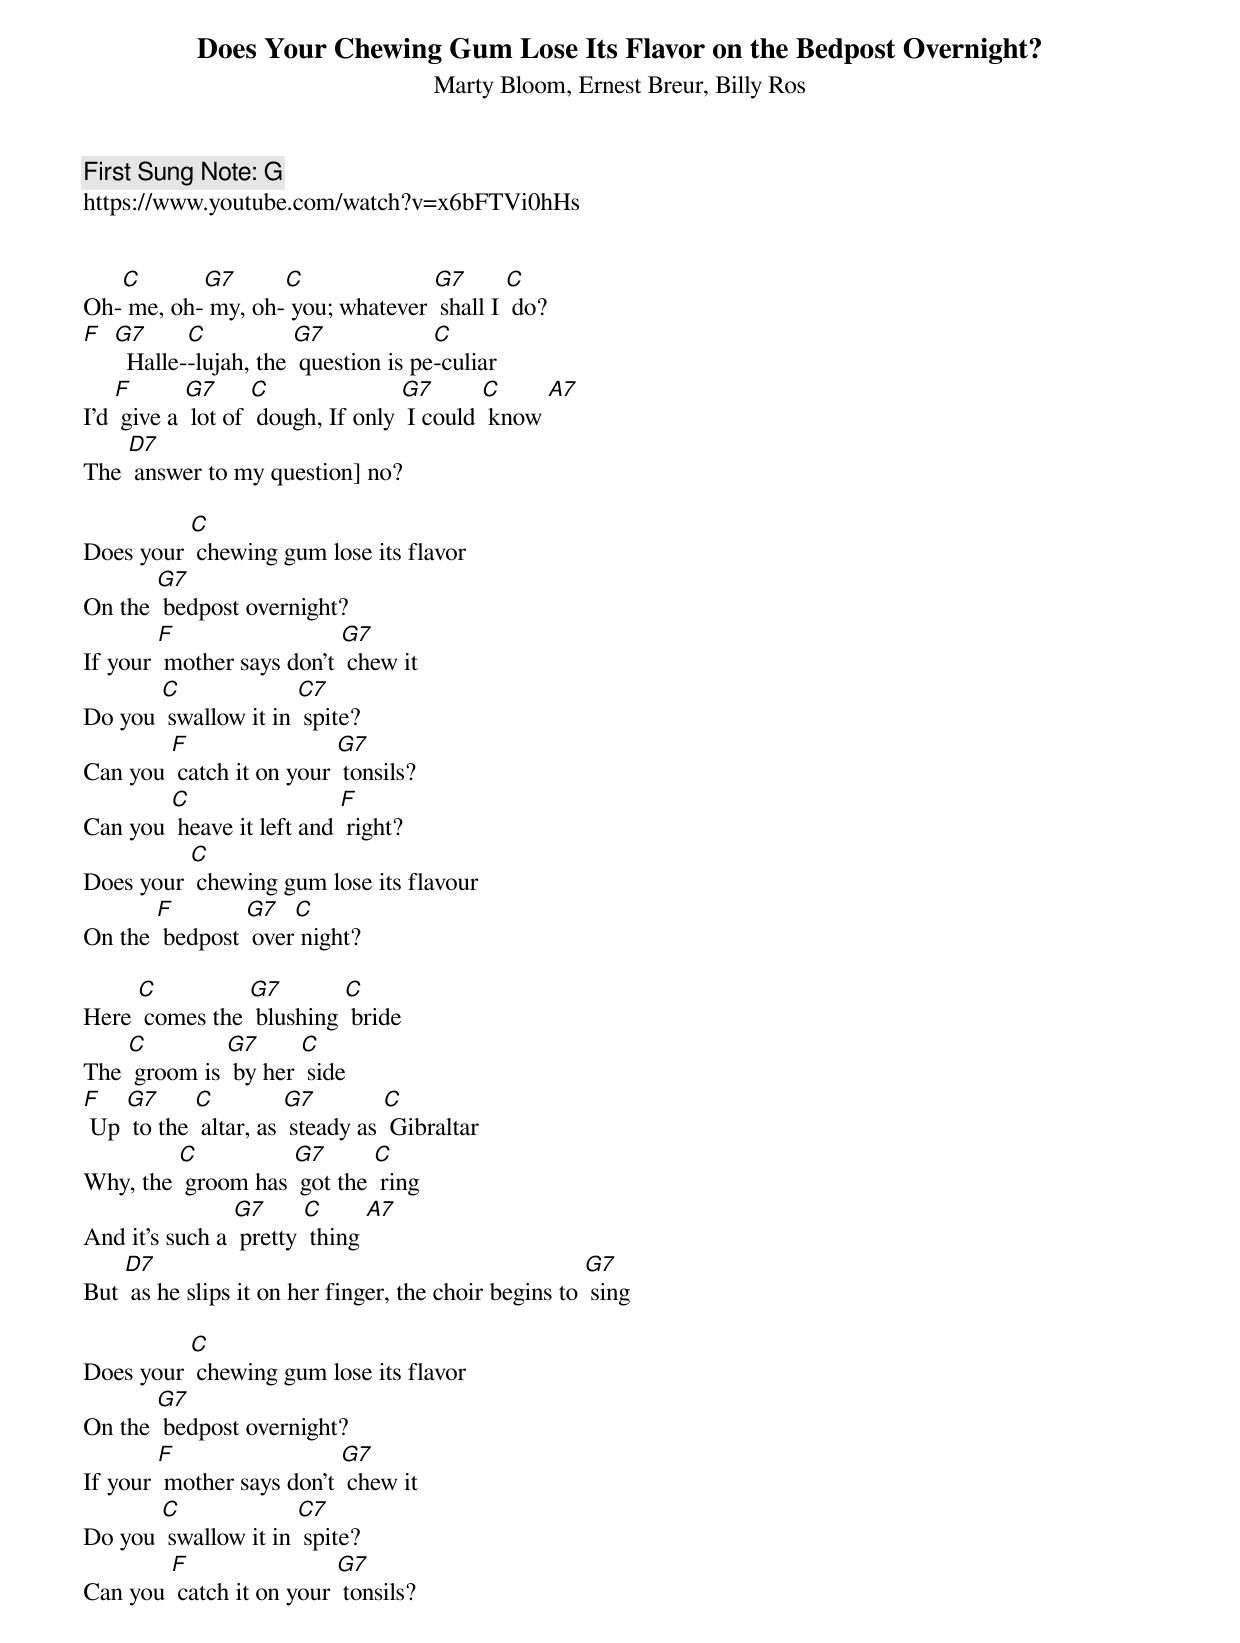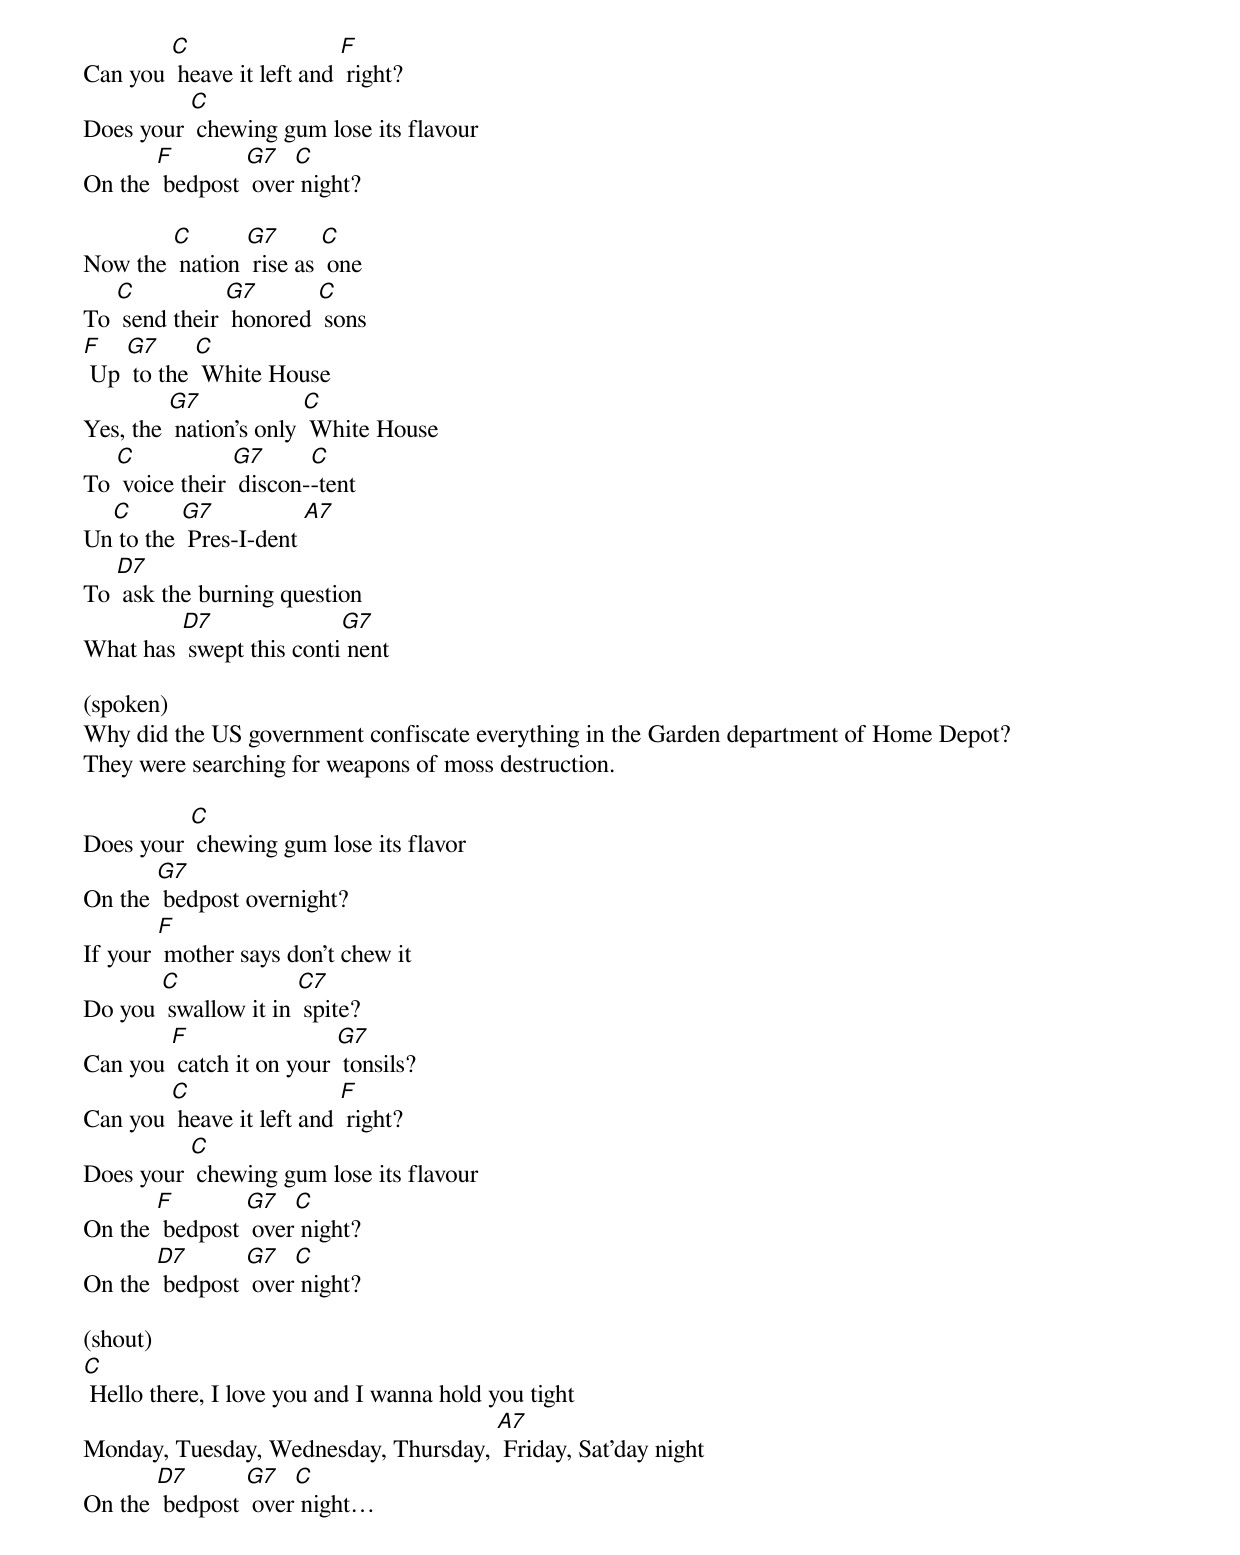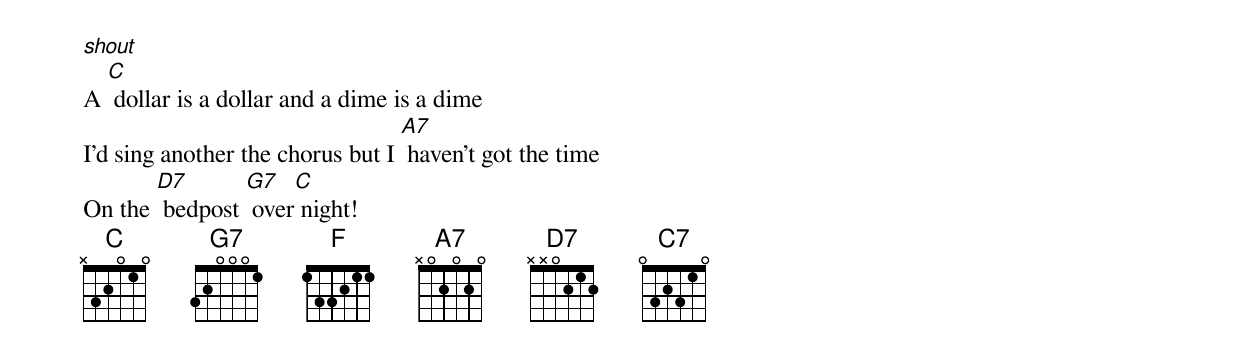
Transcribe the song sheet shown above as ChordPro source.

{t:Does Your Chewing Gum Lose Its Flavor on the Bedpost Overnight?}
{st: Marty Bloom, Ernest Breur, Billy Ros}
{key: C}
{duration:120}
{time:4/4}
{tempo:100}
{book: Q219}
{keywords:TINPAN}
{c: First Sung Note: G }
https://www.youtube.com/watch?v=x6bFTVi0hHs


Oh-[C] me, oh-[G7] my, oh-[C] you; whatever [G7] shall I [C] do?
[F]  [G7]  Halle-[C]-lujah, the [G7] question is pe[C]-culiar
I'd [F] give a [G7] lot of [C] dough, If only [G7] I could [C] know [A7]
The [D7] answer to my question] no?

Does your [C] chewing gum lose its flavor
On the [G7] bedpost overnight?
If your [F] mother says don't [G7] chew it
Do you [C] swallow it in [C7] spite?
Can you [F] catch it on your [G7] tonsils?
Can you [C] heave it left and [F] right?
Does your [C] chewing gum lose its flavour
On the [F] bedpost [G7] over[C] night?

Here [C] comes the [G7] blushing [C] bride
The [C] groom is [G7] by her [C] side
[F] Up [G7] to the [C] altar, as [G7] steady as [C] Gibraltar
Why, the [C] groom has [G7] got the [C] ring
And it's such a [G7] pretty [C] thing [A7]
But [D7] as he slips it on her finger, the choir begins to [G7] sing

Does your [C] chewing gum lose its flavor
On the [G7] bedpost overnight?
If your [F] mother says don't [G7] chew it
Do you [C] swallow it in [C7] spite?
Can you [F] catch it on your [G7] tonsils?
Can you [C] heave it left and [F] right?
Does your [C] chewing gum lose its flavour
On the [F] bedpost [G7] over[C] night?

Now the [C] nation [G7] rise as [C] one
To [C] send their [G7] honored [C] sons
[F] Up [G7] to the [C] White House
Yes, the [G7] nation's only [C] White House
To [C] voice their [G7] discon-[C]-tent
Un[C] to the [G7] Pres-I-dent [A7]
To [D7] ask the burning question
What has [D7] swept this conti[G7] nent

(spoken)
Why did the US government confiscate everything in the Garden department of Home Depot?
They were searching for weapons of moss destruction.

Does your [C] chewing gum lose its flavor
On the [G7] bedpost overnight?
If your [F] mother says don't chew it
Do you [C] swallow it in [C7] spite?
Can you [F] catch it on your [G7] tonsils?
Can you [C] heave it left and [F] right?
Does your [C] chewing gum lose its flavour
On the [F] bedpost [G7] over[C] night?
On the [D7] bedpost [G7] over[C] night?

(shout)
[C] Hello there, I love you and I wanna hold you tight
Monday, Tuesday, Wednesday, Thursday, [A7] Friday, Sat'day night
On the [D7] bedpost [G7] over[C] night…

[shout]
A [C] dollar is a dollar and a dime is a dime
I’d sing another the chorus but I [A7] haven't got the time
On the [D7] bedpost [G7] over[C] night!
